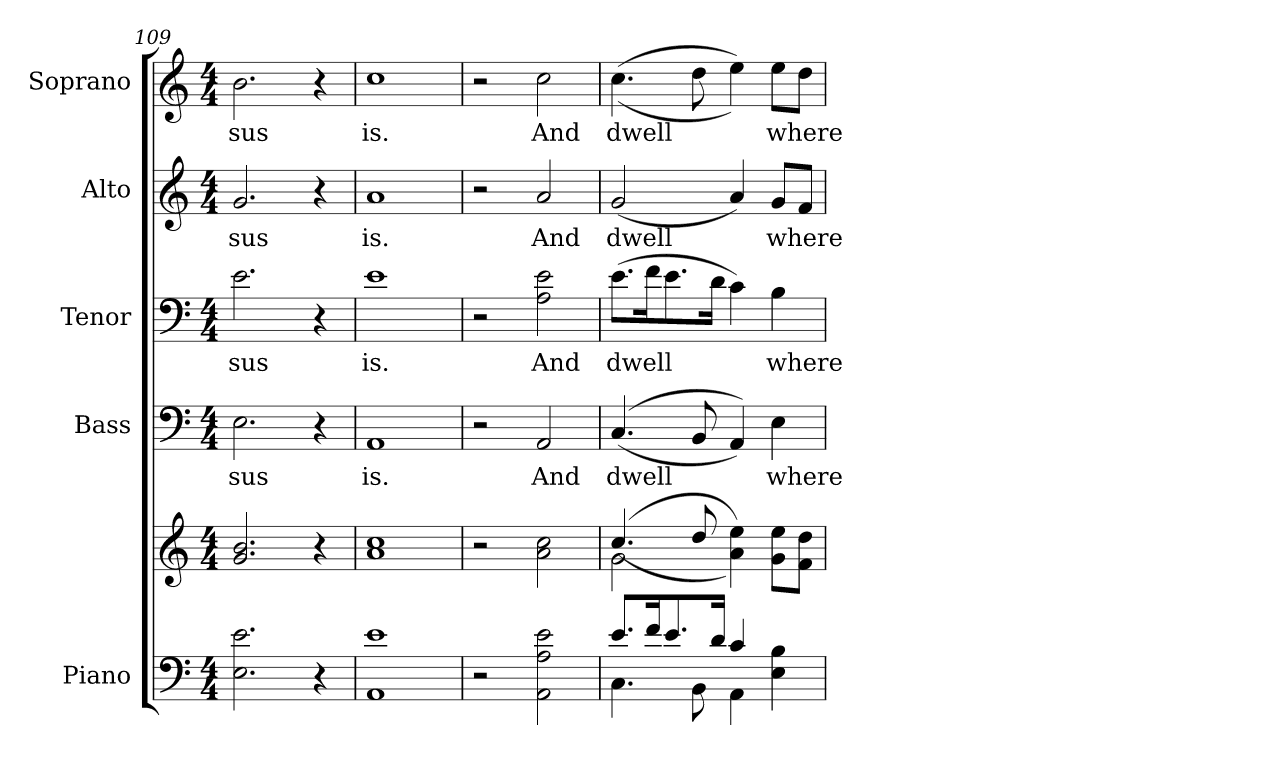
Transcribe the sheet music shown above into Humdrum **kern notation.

**kern	**kern	**kern	**text	**kern	**text	**kern	**text	**kern	**text
*part5	*part5	*part4	*part4	*part3	*part3	*part2	*part2	*part1	*part1
*staff6	*staff5	*staff4	*staff4	*staff3	*staff3	*staff2	*staff2	*staff1	*staff1
*I"Piano	*	*I"Bass	*	*I"Tenor	*	*I"Alto	*	*I"Soprano	*
*I'Pno.	*	*I'B.	*	*I'T.	*	*I'A.	*	*I'S.	*
!!LO:PB:g=z
*clefF4	*clefG2	*clefF4	*	*clefF4	*	*clefG2	*	*clefG2	*
*k[]	*k[]	*k[]	*	*k[]	*	*k[]	*	*k[]	*
*C:	*C:	*C:	*	*C:	*	*C:	*	*C:	*
*M4/4	*M4/4	*M4/4	*	*M4/4	*	*M4/4	*	*M4/4	*
=109	=109	=109	=109	=109	=109	=109	=109	=109	=109
!	!	!	!LO:LY:b:color=#000000	!	!	!	!	!	!
!	!	!	!	!	!LO:LY:b:color=#000000	!	!	!	!
!	!	!	!	!	!	!	!LO:LY:b:color=#000000	!	!
!	!	!	!	!	!	!	!	!	!LO:LY:b:color=#000000
2.Ei\ 2.ei	2.gi/ 2.bi	2.Ei\	-sus	2.ei\	-sus	2.gi/	-sus	2.bi\	-sus
4r	4r	4r	.	4r	.	4r	.	4r	.
=110	=110	=110	=110	=110	=110	=110	=110	=110	=110
!	!	!	!LO:LY:b:color=#000000	!	!	!	!	!	!
!	!	!	!	!	!LO:LY:b:color=#000000	!	!	!	!
!	!	!	!	!	!	!	!LO:LY:b:color=#000000	!	!
!	!	!	!	!	!	!	!	!	!LO:LY:b:color=#000000
1AAi 1ei	1ai 1cci	1AAi	is.	1ei	is.	1ai	is.	1cci	is.
=111	=111	=111	=111	=111	=111	=111	=111	=111	=111
2r	2r	2r	.	2r	.	2r	.	2r	.
!	!	!	!LO:LY:b:color=#000000	!	!	!	!	!	!
!	!	!	!	!	!LO:LY:b:color=#000000	!	!	!	!
!	!	!	!	!	!	!	!LO:LY:b:color=#000000	!	!
!	!	!	!	!	!	!	!	!	!LO:LY:b:color=#000000
2AAi\ 2Ai 2ei	2ai\ 2cci	2AAi/	And	2Ai\ 2ei	And	2ai/	And	2cci\	And
=112	=112	=112	=112	=112	=112	=112	=112	=112	=112
*^	*^	*	*	*	*	*	*	*	*
!	!	!	!	!	!LO:LY:b:color=#000000	!	!	!	!	!	!
!	!	!	!	!	!	!	!LO:LY:b:color=#000000	!	!	!	!
!	!	!	!	!	!	!	!	!	!LO:LY:b:color=#000000	!	!
!	!	!	!	!	!	!	!	!	!	!	!LO:LY:b:color=#000000
8.ei/L	4.Ci\	((4.cci/	2gi\	((4.Ci/	dwell	(8.ei\L	dwell	(2gi/	dwell	((4.cci\	dwell
16fi/K	.	.	.	.	.	16fi\K	.	.	.	.	.
8.ei/	.	.	.	.	.	8.ei\	.	.	.	.	.
.	8BBi\	8ddi/	.	8BBi/	.	.	.	.	.	8ddi\	.
16di/Jk	.	.	.	.	.	16di\Jk	.	.	.	.	.
4ci/	4AAi\	4ai\ 4eei))	2ryy	4AAi/))	.	4ci\)	.	4ai/)	.	4eei\))	.
!	!	!	!	!	!LO:LY:b:color=#000000	!	!	!	!	!	!
!	!	!	!	!	!	!	!LO:LY:b:color=#000000	!	!	!	!
!	!	!	!	!	!	!	!	!	!LO:LY:b:color=#000000	!	!
!	!	!	!	!	!	!	!	!	!	!	!LO:LY:b:color=#000000
4Ei\ 4Bi	4ryy	8gi\ 8eeiL	.	4Ei\	where	4Bi\	where	8gi/L	where	8eei\L	where
.	.	8fi\ 8ddiJ	.	.	.	.	.	8fi/J	.	8ddi\J	.
*v	*v	*	*	*	*	*	*	*	*	*	*
*	*v	*v	*	*	*	*	*	*	*	*
=	=	=	=	=	=	=	=	=	=
*-	*-	*-	*-	*-	*-	*-	*-	*-	*-
